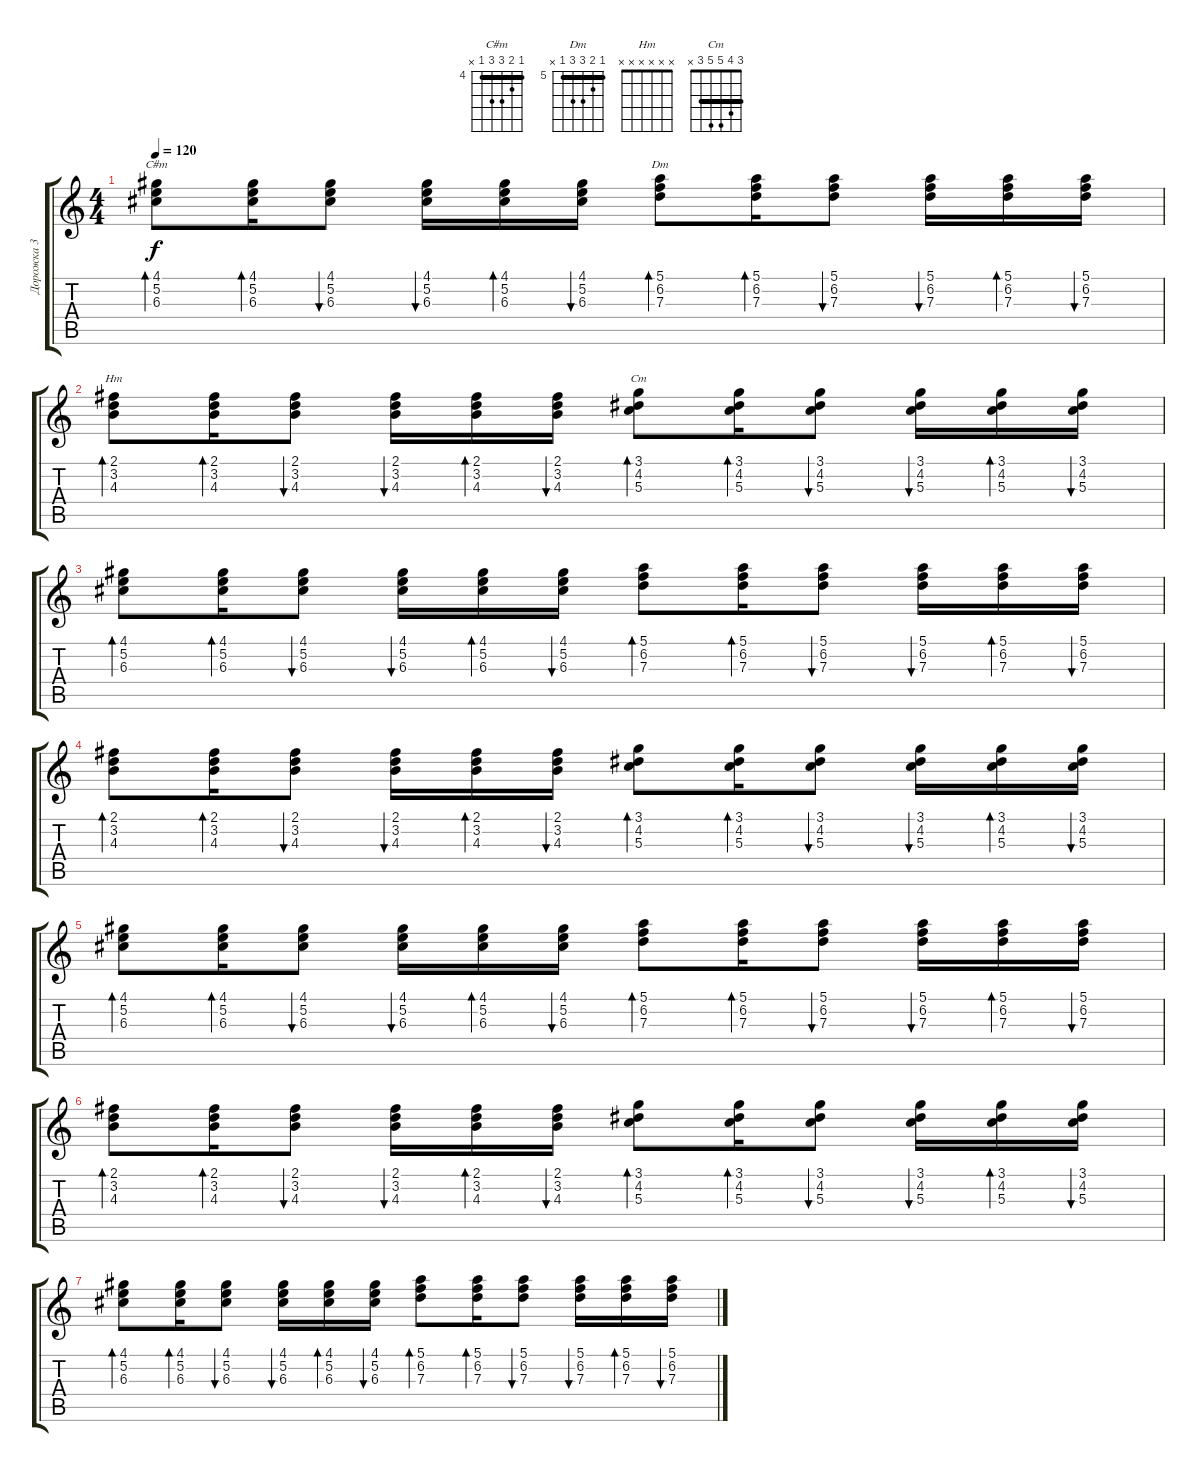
\track ("Дорожка 3" "Дорожка 3") {instrument acousticguitarnylon}
\staff {score tabs}
\tuning (E4 B3 G3 D3 A2 E2) {hide}
\chord ("C#m" 4 5 6 6 4 x) {firstfret 4 barre 4}
\chord ("Dm" 5 6 7 7 5 x) {firstfret 5 barre 5}
\chord ("Hm" x x x x x x)
\chord ("Cm" 3 4 5 5 3 x) {barre 3}
\ts (4 4)
\tempo 120
\clef g2
\ks c
(4.1 5.2 6.3).8{bd 60 ch "C#m" dy f instrument acousticguitarsteel} (4.1 5.2 6.3).16{bd 60} (4.1 5.2 6.3).8{bu 60} (4.1 5.2 6.3).16{bu 60} (4.1 5.2 6.3).16{bd 60} (4.1 5.2 6.3).16{bu 60} (5.1 6.2 7.3).8{bd 60 ch "Dm" instrument acousticguitarsteel} (5.1 6.2 7.3).16{bd 60} (5.1 6.2 7.3).8{bu 60} (5.1 6.2 7.3).16{bu 60} (5.1 6.2 7.3).16{bd 60} (5.1 6.2 7.3).16{bu 60} |
(2.1 3.2 4.3).8{bd 60 ch "Hm" instrument acousticguitarsteel} (2.1 3.2 4.3).16{bd 60} (2.1 3.2 4.3).8{bu 60} (2.1 3.2 4.3).16{bu 60} (2.1 3.2 4.3).16{bd 60} (2.1 3.2 4.3).16{bu 60} (3.1 4.2 5.3).8{bd 60 ch "Cm" instrument acousticguitarsteel} (3.1 4.2 5.3).16{bd 60} (3.1 4.2 5.3).8{bu 60} (3.1 4.2 5.3).16{bu 60} (3.1 4.2 5.3).16{bd 60} (3.1 4.2 5.3).16{bu 60} |
(4.1 5.2 6.3).8{bd 60 instrument acousticguitarsteel} (4.1 5.2 6.3).16{bd 60} (4.1 5.2 6.3).8{bu 60} (4.1 5.2 6.3).16{bu 60} (4.1 5.2 6.3).16{bd 60} (4.1 5.2 6.3).16{bu 60} (5.1 6.2 7.3).8{bd 60 instrument acousticguitarsteel} (5.1 6.2 7.3).16{bd 60} (5.1 6.2 7.3).8{bu 60} (5.1 6.2 7.3).16{bu 60} (5.1 6.2 7.3).16{bd 60} (5.1 6.2 7.3).16{bu 60} |
(2.1 3.2 4.3).8{bd 60 instrument acousticguitarsteel} (2.1 3.2 4.3).16{bd 60} (2.1 3.2 4.3).8{bu 60} (2.1 3.2 4.3).16{bu 60} (2.1 3.2 4.3).16{bd 60} (2.1 3.2 4.3).16{bu 60} (3.1 4.2 5.3).8{bd 60 instrument acousticguitarsteel} (3.1 4.2 5.3).16{bd 60} (3.1 4.2 5.3).8{bu 60} (3.1 4.2 5.3).16{bu 60} (3.1 4.2 5.3).16{bd 60} (3.1 4.2 5.3).16{bu 60} |
(4.1 5.2 6.3).8{bd 60 instrument acousticguitarsteel} (4.1 5.2 6.3).16{bd 60} (4.1 5.2 6.3).8{bu 60} (4.1 5.2 6.3).16{bu 60} (4.1 5.2 6.3).16{bd 60} (4.1 5.2 6.3).16{bu 60} (5.1 6.2 7.3).8{bd 60 instrument acousticguitarsteel} (5.1 6.2 7.3).16{bd 60} (5.1 6.2 7.3).8{bu 60} (5.1 6.2 7.3).16{bu 60} (5.1 6.2 7.3).16{bd 60} (5.1 6.2 7.3).16{bu 60} |
(2.1 3.2 4.3).8{bd 60 instrument acousticguitarsteel} (2.1 3.2 4.3).16{bd 60} (2.1 3.2 4.3).8{bu 60} (2.1 3.2 4.3).16{bu 60} (2.1 3.2 4.3).16{bd 60} (2.1 3.2 4.3).16{bu 60} (3.1 4.2 5.3).8{bd 60 instrument acousticguitarsteel} (3.1 4.2 5.3).16{bd 60} (3.1 4.2 5.3).8{bu 60} (3.1 4.2 5.3).16{bu 60} (3.1 4.2 5.3).16{bd 60} (3.1 4.2 5.3).16{bu 60} |
(4.1 5.2 6.3).8{bd 60 instrument acousticguitarsteel} (4.1 5.2 6.3).16{bd 60} (4.1 5.2 6.3).8{bu 60} (4.1 5.2 6.3).16{bu 60} (4.1 5.2 6.3).16{bd 60} (4.1 5.2 6.3).16{bu 60} (5.1 6.2 7.3).8{bd 60 instrument acousticguitarsteel} (5.1 6.2 7.3).16{bd 60} (5.1 6.2 7.3).8{bu 60} (5.1 6.2 7.3).16{bu 60} (5.1 6.2 7.3).16{bd 60} (5.1 6.2 7.3).16{bu 60}
